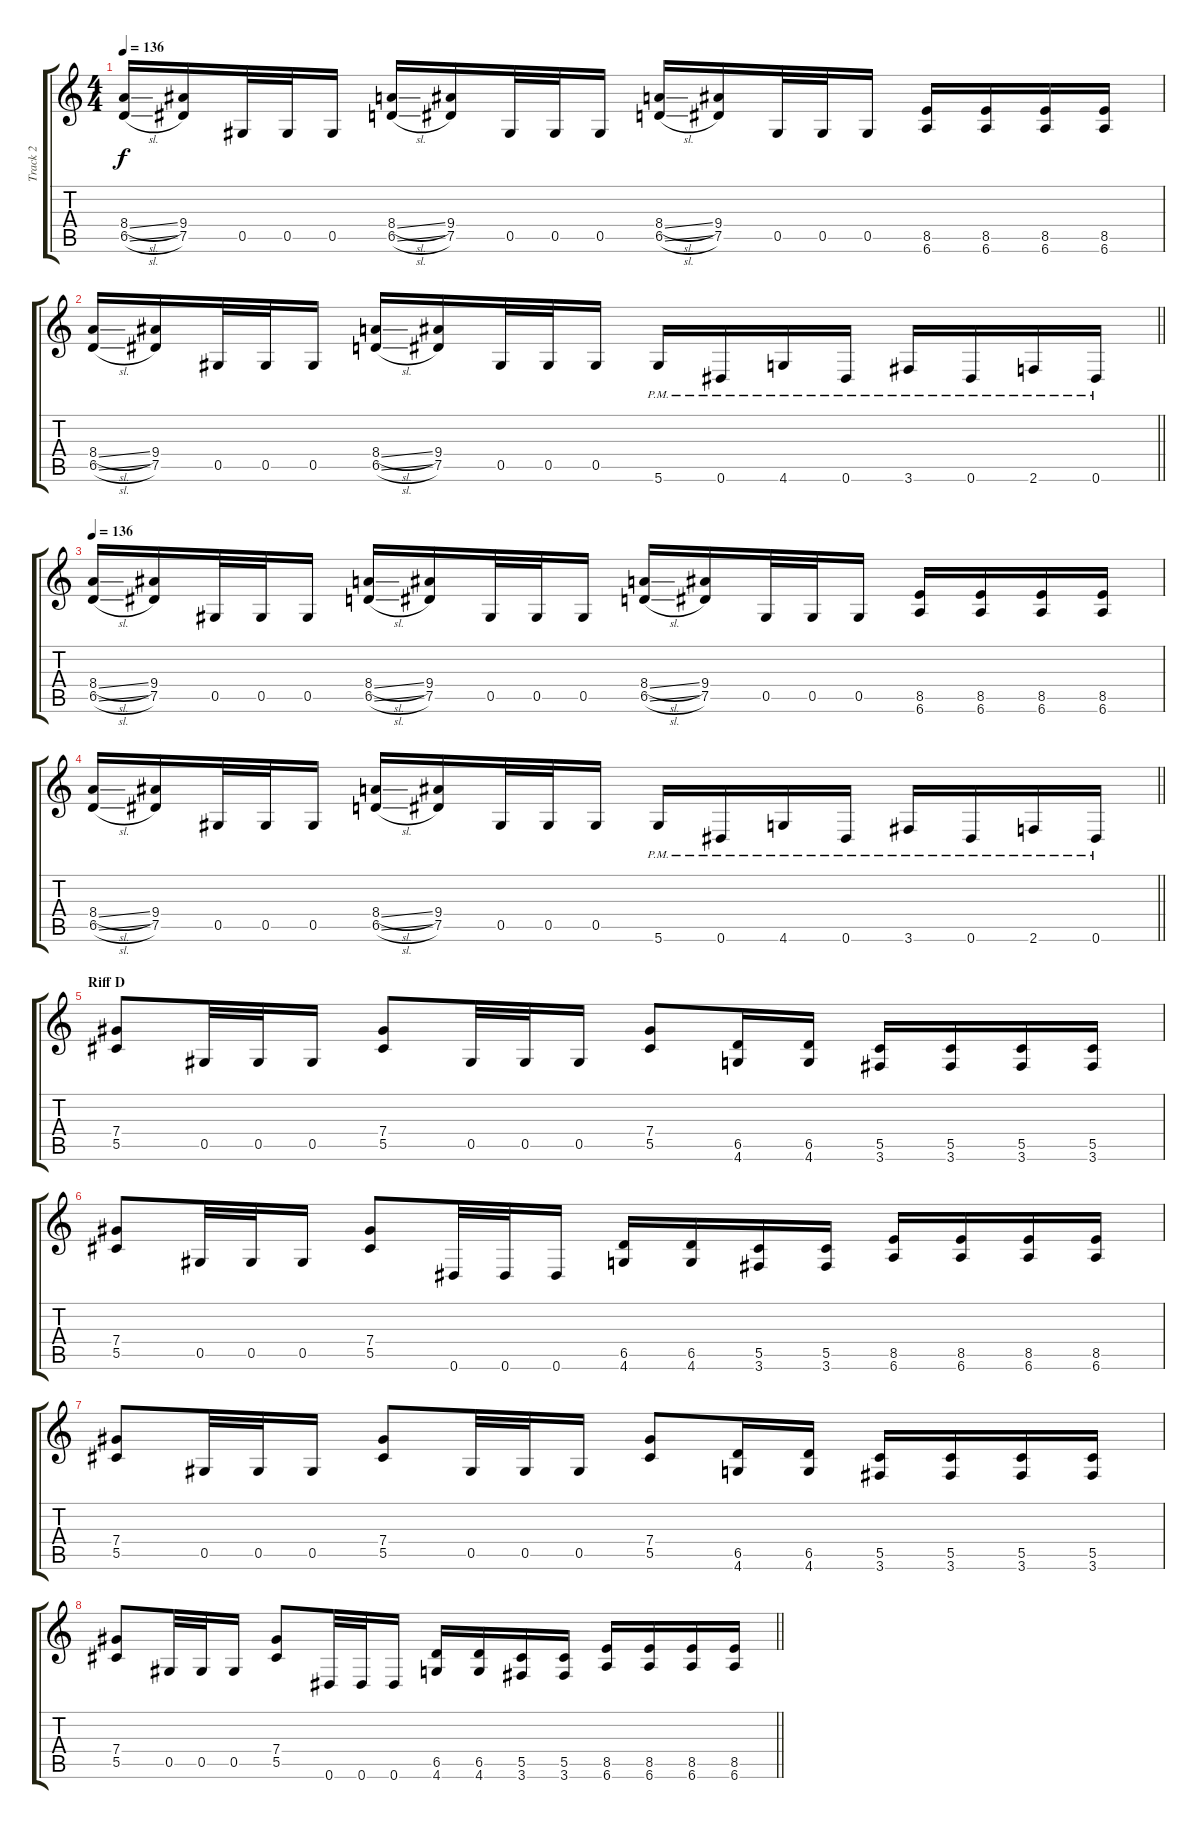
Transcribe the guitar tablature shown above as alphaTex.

\track ("Track 2" "Track 2") {instrument distortionguitar}
\staff {score tabs}
\tuning (Eb4 Bb3 Gb3 Db3 Ab2 Eb2) {hide}
\ts (4 4)
\tempo 136
\clef g2
\ks c
(8.4{sl} 6.5{sl}).16{dy f} (9.4 7.5).16 0.5.32 0.5.32 0.5.16 (8.4{sl} 6.5{sl}).16 (9.4 7.5).16 0.5.32 0.5.32 0.5.16 (8.4{sl} 6.5{sl}).16 (9.4 7.5).16 0.5.32 0.5.32 0.5.16 (8.5 6.6).16 (8.5 6.6).16 (8.5 6.6).16 (8.5 6.6).16 |
\barLineRight lightlight
(8.4{sl} 6.5{sl}).16 (9.4 7.5).16 0.5.32 0.5.32 0.5.16 (8.4{sl} 6.5{sl}).16 (9.4 7.5).16 0.5.32 0.5.32 0.5.16 5.6{pm}.16 0.6{pm}.16 4.6{pm}.16 0.6{pm}.16 3.6{pm}.16 0.6{pm}.16 2.6{pm}.16 0.6{pm}.16 |
\tempo 136
(8.4{sl} 6.5{sl}).16 (9.4 7.5).16 0.5.32 0.5.32 0.5.16 (8.4{sl} 6.5{sl}).16 (9.4 7.5).16 0.5.32 0.5.32 0.5.16 (8.4{sl} 6.5{sl}).16 (9.4 7.5).16 0.5.32 0.5.32 0.5.16 (8.5 6.6).16 (8.5 6.6).16 (8.5 6.6).16 (8.5 6.6).16 |
\barLineRight lightlight
(8.4{sl} 6.5{sl}).16 (9.4 7.5).16 0.5.32 0.5.32 0.5.16 (8.4{sl} 6.5{sl}).16 (9.4 7.5).16 0.5.32 0.5.32 0.5.16 5.6{pm}.16 0.6{pm}.16 4.6{pm}.16 0.6{pm}.16 3.6{pm}.16 0.6{pm}.16 2.6{pm}.16 0.6{pm}.16 |
\section ("" "Riff D")
(7.4 5.5).8 0.5.32 0.5.32 0.5.16 (7.4 5.5).8 0.5.32 0.5.32 0.5.16 (7.4 5.5).8 (6.5 4.6).16 (6.5 4.6).16 (5.5 3.6).16 (5.5 3.6).16 (5.5 3.6).16 (5.5 3.6).16 |
(7.4 5.5).8 0.5.32 0.5.32 0.5.16 (7.4 5.5).8 0.6.32 0.6.32 0.6.16 (6.5 4.6).16 (6.5 4.6).16 (5.5 3.6).16 (5.5 3.6).16 (8.5 6.6).16 (8.5 6.6).16 (8.5 6.6).16 (8.5 6.6).16 |
(7.4 5.5).8 0.5.32 0.5.32 0.5.16 (7.4 5.5).8 0.5.32 0.5.32 0.5.16 (7.4 5.5).8 (6.5 4.6).16 (6.5 4.6).16 (5.5 3.6).16 (5.5 3.6).16 (5.5 3.6).16 (5.5 3.6).16 |
\barLineRight lightlight
(7.4 5.5).8 0.5.32 0.5.32 0.5.16 (7.4 5.5).8 0.6.32 0.6.32 0.6.16 (6.5 4.6).16 (6.5 4.6).16 (5.5 3.6).16 (5.5 3.6).16 (8.5 6.6).16 (8.5 6.6).16 (8.5 6.6).16 (8.5 6.6).16
